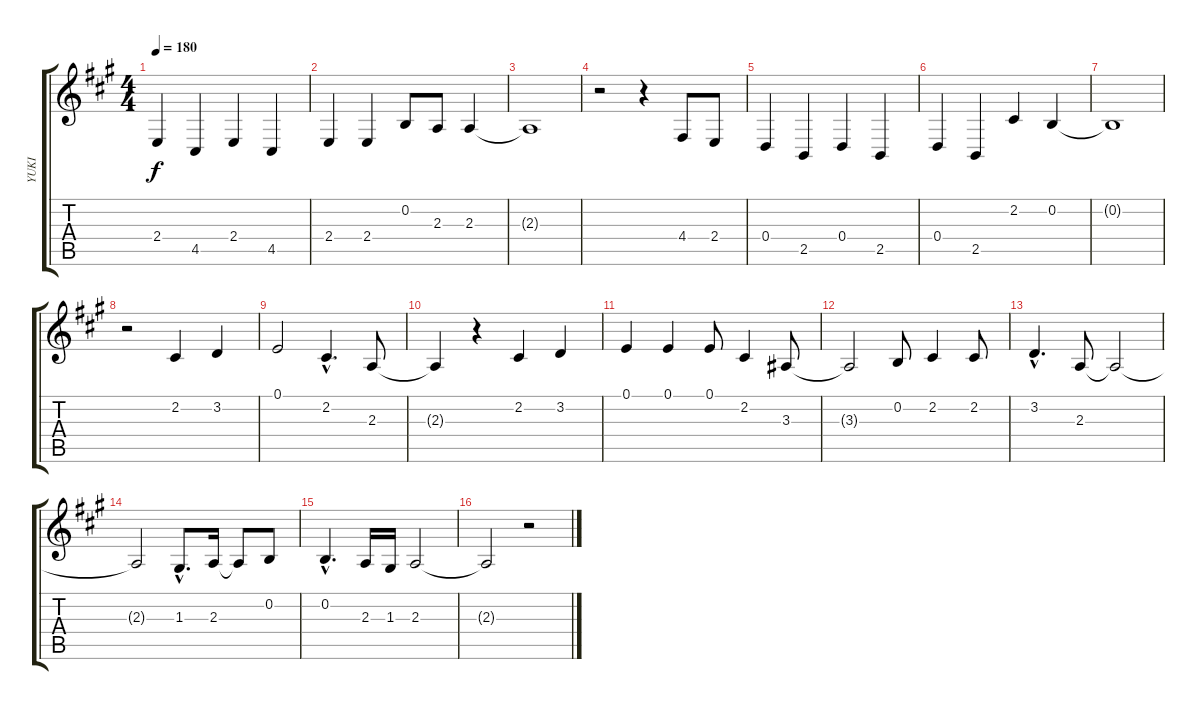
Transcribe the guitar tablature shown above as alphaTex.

\track ("YUKI" "YUKI") {instrument sopranosax}
\staff {score tabs}
\tuning (E4 B3 G3 D3 A2 E2) {hide}
\ts (4 4)
\tempo 180
\clef g2
\ks a
2.4.4{dy f} 4.5.4 2.4.4 4.5.4 |
2.4.4 2.4.4 0.2.8 2.3.8 2.3.4 |
2.3{t}.1 |
r.2 r.4 4.4.8 2.4.8 |
0.4.4 2.5.4 0.4.4 2.5.4 |
0.4.4 2.5.4 2.2.4 0.2.4 |
0.2{t}.1 |
r.2 2.2.4 3.2.4 |
0.1.2 2.2{hac}.4{d} 2.3.8 |
2.3{t}.4 r.4 2.2.4 3.2.4 |
0.1.4 0.1.4 0.1.8 2.2.4 3.3.8 |
3.3{t}.2 0.2.8 2.2.4 2.2.8 |
3.2{hac}.4{d} 2.3.8 2.3{t}.2 |
2.3{t}.2 1.3{hac}.8{d} 2.3.16 2.3{t}.8 0.2.8 |
0.2{hac}.4{d} 2.3.16 1.3.16 2.3.2 |
2.3{t}.2 r.2
